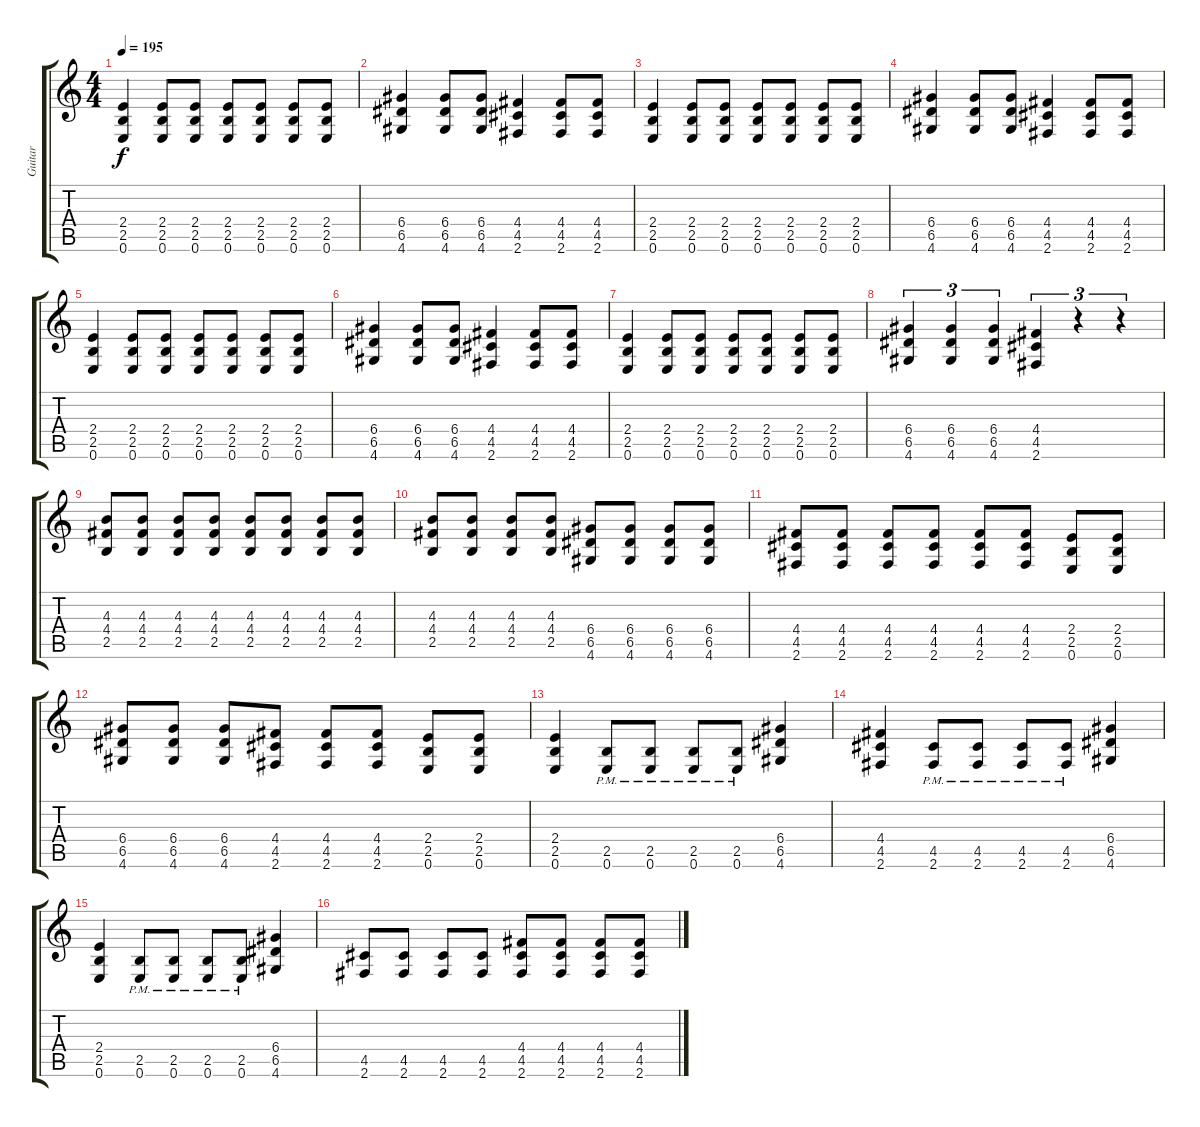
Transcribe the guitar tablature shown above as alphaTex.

\track ("Guitar" "Guitar") {instrument distortionguitar}
\staff {score tabs}
\tuning (E4 B3 G3 D3 A2 E2) {hide}
\ts (4 4)
\tempo 195
\clef g2
\ks c
(2.4 2.5 0.6).4{dy f} (2.4 2.5 0.6).8 (2.4 2.5 0.6).8 (2.4 2.5 0.6).8 (2.4 2.5 0.6).8 (2.4 2.5 0.6).8 (2.4 2.5 0.6).8 |
(6.4 6.5 4.6).4 (6.4 6.5 4.6).8 (6.4 6.5 4.6).8 (4.4 4.5 2.6).4 (4.4 4.5 2.6).8 (4.4 4.5 2.6).8 |
(2.4 2.5 0.6).4 (2.4 2.5 0.6).8 (2.4 2.5 0.6).8 (2.4 2.5 0.6).8 (2.4 2.5 0.6).8 (2.4 2.5 0.6).8 (2.4 2.5 0.6).8 |
(6.4 6.5 4.6).4 (6.4 6.5 4.6).8 (6.4 6.5 4.6).8 (4.4 4.5 2.6).4 (4.4 4.5 2.6).8 (4.4 4.5 2.6).8 |
(2.4 2.5 0.6).4 (2.4 2.5 0.6).8 (2.4 2.5 0.6).8 (2.4 2.5 0.6).8 (2.4 2.5 0.6).8 (2.4 2.5 0.6).8 (2.4 2.5 0.6).8 |
(6.4 6.5 4.6).4 (6.4 6.5 4.6).8 (6.4 6.5 4.6).8 (4.4 4.5 2.6).4 (4.4 4.5 2.6).8 (4.4 4.5 2.6).8 |
(2.4 2.5 0.6).4 (2.4 2.5 0.6).8 (2.4 2.5 0.6).8 (2.4 2.5 0.6).8 (2.4 2.5 0.6).8 (2.4 2.5 0.6).8 (2.4 2.5 0.6).8 |
(6.4 6.5 4.6).4{tu (3 2)} (6.4 6.5 4.6).4{tu (3 2)} (6.4 6.5 4.6).4{tu (3 2)} (4.4 4.5 2.6).4{tu (3 2)} r.4{tu (3 2)} r.4{tu (3 2)} |
(4.3 4.4 2.5).8 (4.3 4.4 2.5).8 (4.3 4.4 2.5).8 (4.3 4.4 2.5).8 (4.3 4.4 2.5).8 (4.3 4.4 2.5).8 (4.3 4.4 2.5).8 (4.3 4.4 2.5).8 |
(4.3 4.4 2.5).8 (4.3 4.4 2.5).8 (4.3 4.4 2.5).8 (4.3 4.4 2.5).8 (6.4 6.5 4.6).8 (6.4 6.5 4.6).8 (6.4 6.5 4.6).8 (6.4 6.5 4.6).8 |
(4.4 4.5 2.6).8 (4.4 4.5 2.6).8 (4.4 4.5 2.6).8 (4.4 4.5 2.6).8 (4.4 4.5 2.6).8 (4.4 4.5 2.6).8 (2.4 2.5 0.6).8 (2.4 2.5 0.6).8 |
(6.4 6.5 4.6).8 (6.4 6.5 4.6).8 (6.4 6.5 4.6).8 (4.4 4.5 2.6).8 (4.4 4.5 2.6).8 (4.4 4.5 2.6).8 (2.4 2.5 0.6).8 (2.4 2.5 0.6).8 |
(2.4 2.5 0.6).4 (2.5{pm} 0.6{pm}).8 (2.5{pm} 0.6{pm}).8 (2.5{pm} 0.6{pm}).8 (2.5{pm} 0.6{pm}).8 (6.4 6.5 4.6).4 |
(4.4 4.5 2.6).4 (4.5{pm} 2.6{pm}).8 (4.5{pm} 2.6{pm}).8 (4.5{pm} 2.6{pm}).8 (4.5{pm} 2.6{pm}).8 (6.4 6.5 4.6).4 |
(2.4 2.5 0.6).4 (2.5{pm} 0.6{pm}).8 (2.5{pm} 0.6{pm}).8 (2.5{pm} 0.6{pm}).8 (2.5{pm} 0.6{pm}).8 (6.4 6.5 4.6).4 |
(4.5 2.6).8 (4.5 2.6).8 (4.5 2.6).8 (4.5 2.6).8 (4.4 4.5 2.6).8 (4.4 4.5 2.6).8 (4.4 4.5 2.6).8 (4.4 4.5 2.6).8
